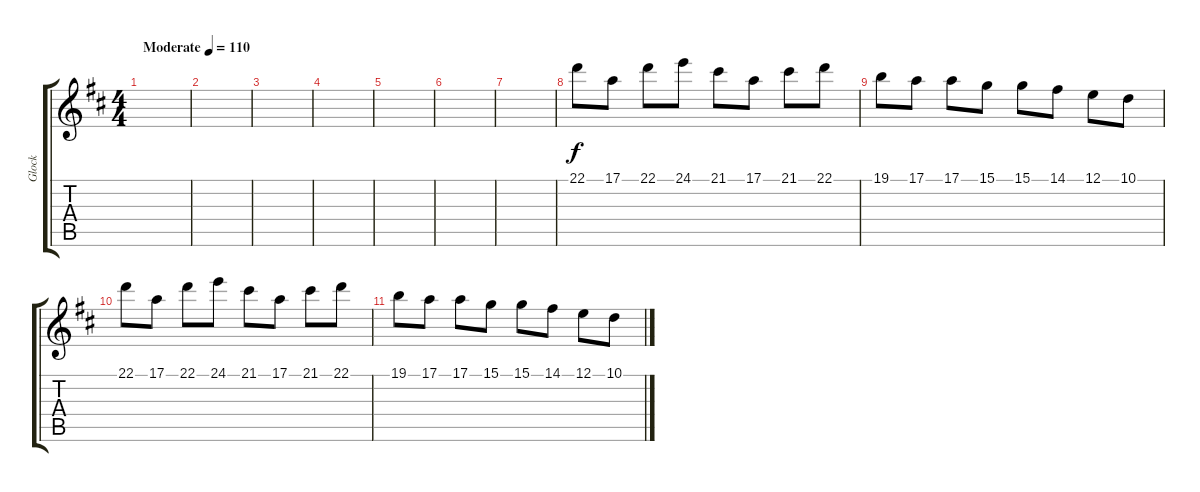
\track ("Glock" "Glock") {instrument glockenspiel}
\staff {score tabs}
\tuning (E4 B3 G3 D3 A2 E2) {hide}
\ts (4 4)
\tempo (110 "Moderate")
\clef g2
\ks d
|
|
|
|
|
|
|
22.1.8 17.1.8 22.1.8 24.1.8 21.1.8 17.1.8 21.1.8 22.1.8 |
19.1.8 17.1.8 17.1.8 15.1.8 15.1.8 14.1.8 12.1.8 10.1.8 |
22.1.8 17.1.8 22.1.8 24.1.8 21.1.8 17.1.8 21.1.8 22.1.8 |
19.1.8 17.1.8 17.1.8 15.1.8 15.1.8 14.1.8 12.1.8 10.1.8
